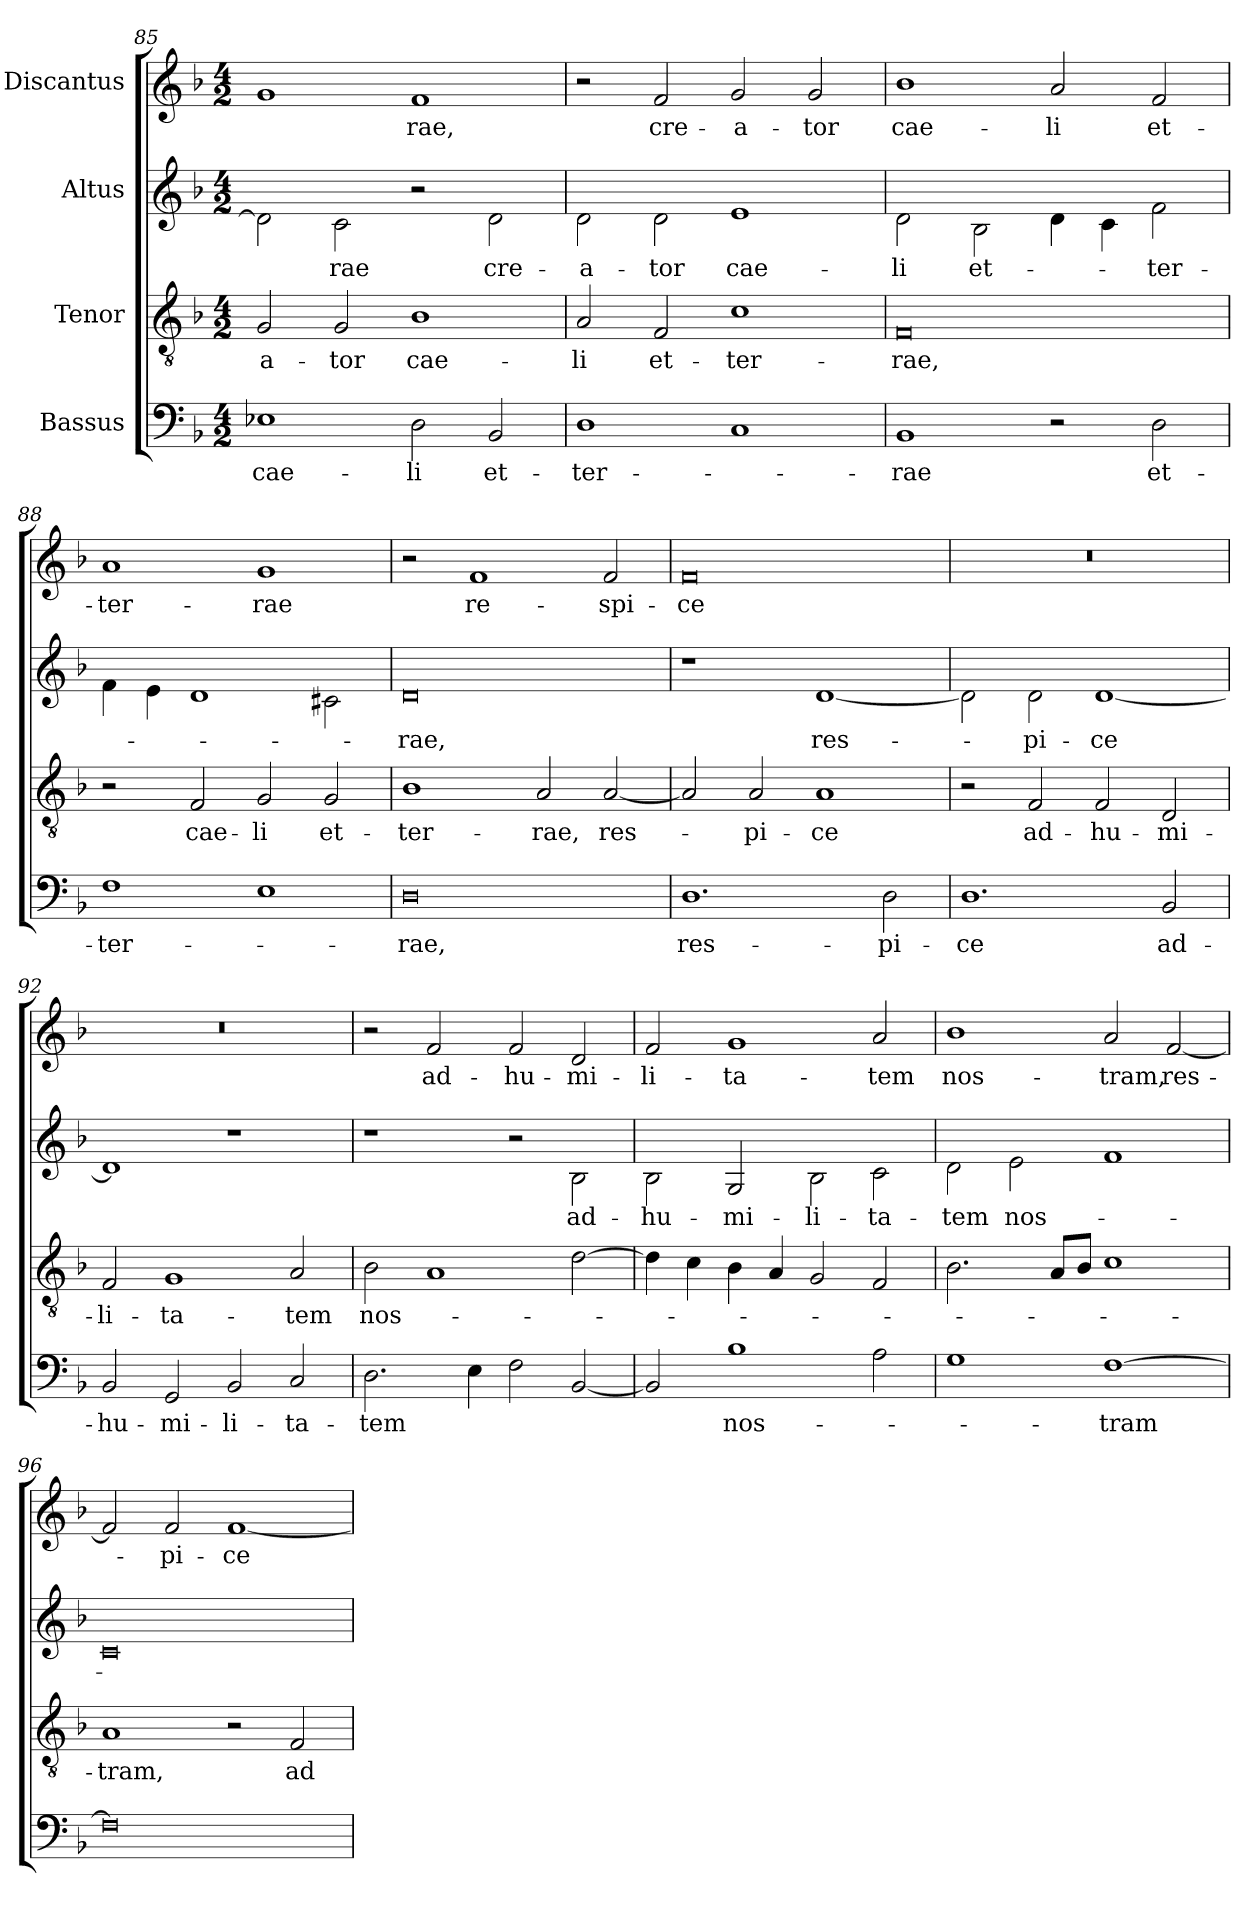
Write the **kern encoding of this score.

**kern	**text	**kern	**text	**kern	**text	**kern	**text
*part4	*part4	*part3	*part3	*part2	*part2	*part1	*part1
*staff4	*staff4	*staff3	*staff3	*staff2	*staff2	*staff1	*staff1
*I"Bassus	*	*I"Tenor	*	*I"Altus	*	*I"Discantus	*
*clefF4	*	*clefGv2	*	*clefG2	*	*clefG2	*
*k[b-]	*	*k[b-]	*	*k[b-]	*	*k[b-]	*
*M4/2	*	*M4/2	*	*M4/2	*	*M4/2	*
=85	=85	=85	=85	=85	=85	=85	=85
1E-X\	cae-	2G/	-a-	2d\]	.	1g/	.
.	.	2G/	-tor	2c\	-rae	.	.
2D\	-li	1B-\	cae-	2r	.	1f/	-rae,
2BB-/	et-	.	.	2d\	cre-	.	.
=86	=86	=86	=86	=86	=86	=86	=86
1D\	ter-	2A/	-li	2d\	-a-	2r	.
.	.	2F/	et-	2d\	-tor	2f/	cre-
1C/	.	1c\	ter-	1e/	cae-	2g/	-a-
.	.	.	.	.	.	2g/	-tor
=87	=87	=87	=87	=87	=87	=87	=87
1BB-/	-rae	0F/	-rae,	2d\	-li	1b-\	cae-
.	.	.	.	2B-\	et-	.	.
2r	.	.	.	4d\	.	2a/	-li
.	.	.	.	4c\	.	.	.
2D\	et-	.	.	2f\	ter-	2f/	et-
=88	=88	=88	=88	=88	=88	=88	=88
1F\	ter-	2r	.	4f\	.	1a/	ter-
.	.	.	.	4e\	.	.	.
.	.	2F/	cae-	1d/	.	.	.
1E\	.	2G/	-li	.	.	1g/	-rae
.	.	2G/	et-	2c#X\	.	.	.
=89	=89	=89	=89	=89	=89	=89	=89
0D\	-rae,	1B-\	ter-	0d/	-rae,	2r	.
.	.	.	.	.	.	1f/	re-
.	.	2A/	-rae,	.	.	.	.
.	.	[2A/	res-	.	.	2f/	-spi-
=90	=90	=90	=90	=90	=90	=90	=90
1.D\	res-	2A/]	.	1r	.	0f/	-ce
.	.	2A/	-pi-	.	.	.	.
.	.	1A/	-ce	[1d/	res-	.	.
2D\	-pi-	.	.	.	.	.	.
=91	=91	=91	=91	=91	=91	=91	=91
1.D\	-ce	2r	.	2d\]	.	0r	.
.	.	2F/	ad-	2d\	-pi-	.	.
.	.	2F/	hu-	[1d/	-ce	.	.
2BB-/	ad-	2D/	-mi-	.	.	.	.
=92	=92	=92	=92	=92	=92	=92	=92
2BB-/	hu-	2F/	-li-	1d/]	.	0r	.
2GG/	-mi-	1G/	-ta-	.	.	.	.
2BB-/	-li-	.	.	1r	.	.	.
2C/	-ta-	2A/	-tem	.	.	.	.
=93	=93	=93	=93	=93	=93	=93	=93
2.D\	-tem	2B-\	nos-	1r	.	2r	.
.	.	1A/	.	.	.	2f/	ad-
4E\	.	.	.	.	.	.	.
2F\	.	.	.	2r	.	2f/	hu-
[2BB-/	.	[2d\	.	2B-\	ad-	2d/	-mi-
=94	=94	=94	=94	=94	=94	=94	=94
2BB-/]	.	4d\]	.	2B-\	hu-	2f/	-li-
.	.	4c\	.	.	.	.	.
1B-\	nos-	4B-\	.	2G/	-mi-	1g/	-ta-
.	.	4A/	.	.	.	.	.
.	.	2G/	.	2B-\	-li-	.	.
2A\	.	2F/	.	2c\	-ta-	2a/	-tem
=95	=95	=95	=95	=95	=95	=95	=95
1G\	.	2.B-\	.	2d\	-tem	1b-\	nos-
.	.	.	.	2e\	nos-	.	.
.	.	8A/L	.	.	.	.	.
.	.	8B-/J	.	.	.	.	.
[1F\	-tram	1c\	.	1f/	.	2a/	-tram,
.	.	.	.	.	.	[2f/	res-
=96	=96	=96	=96	=96	=96	=96	=96
0F\]	.	1A/	-tram,	0c/	.	2f/]	.
.	.	.	.	.	.	2f/	-pi-
.	.	2r	.	.	.	[1f/	-ce
.	.	2F/	ad-	.	.	.	.
=	=	=	=	=	=	=	=
*-	*-	*-	*-	*-	*-	*-	*-
